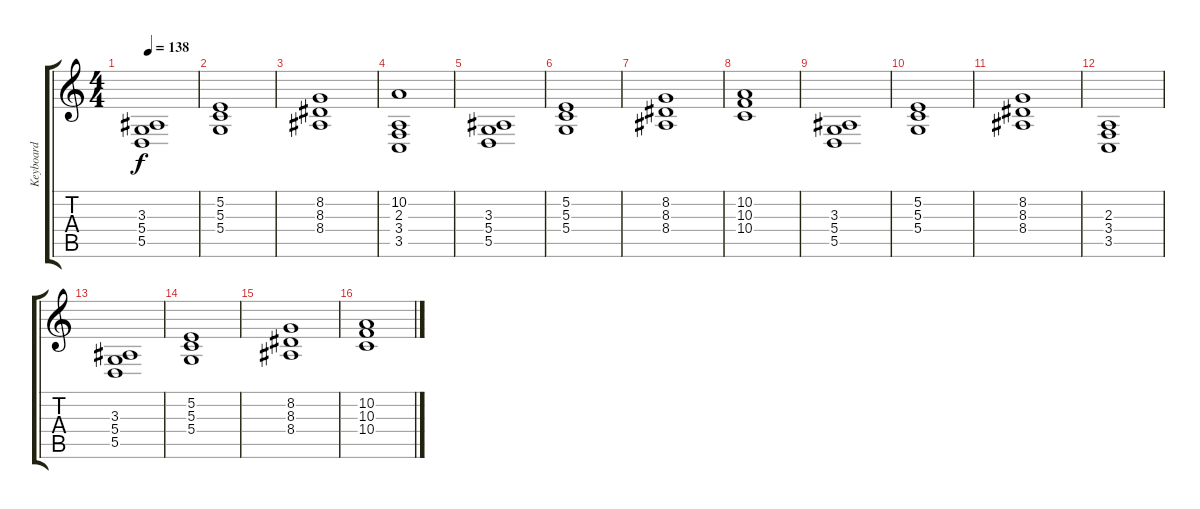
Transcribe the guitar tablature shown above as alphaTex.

\track ("Keyboard" "Keyboard") {instrument pad2warm}
\staff {score tabs}
\tuning (E4 B3 G3 D3 A2 E2) {hide}
\ts (4 4)
\tempo 138
\tempo 125
\tempo 138
\clef g2
\ks c
(3.3 5.4 5.5).1{dy f instrument pad2warm} |
(5.2 5.3 5.4).1 |
(8.2 8.3 8.4).1 |
(10.2 2.3 3.4 3.5).1 |
(3.3 5.4 5.5).1 |
(5.2 5.3 5.4).1 |
(8.2 8.3 8.4).1 |
(10.2 10.3 10.4).1 |
(3.3 5.4 5.5).1 |
(5.2 5.3 5.4).1 |
(8.2 8.3 8.4).1 |
(2.3 3.4 3.5).1 |
(3.3 5.4 5.5).1 |
(5.2 5.3 5.4).1 |
(8.2 8.3 8.4).1 |
(10.2 10.3 10.4).1
